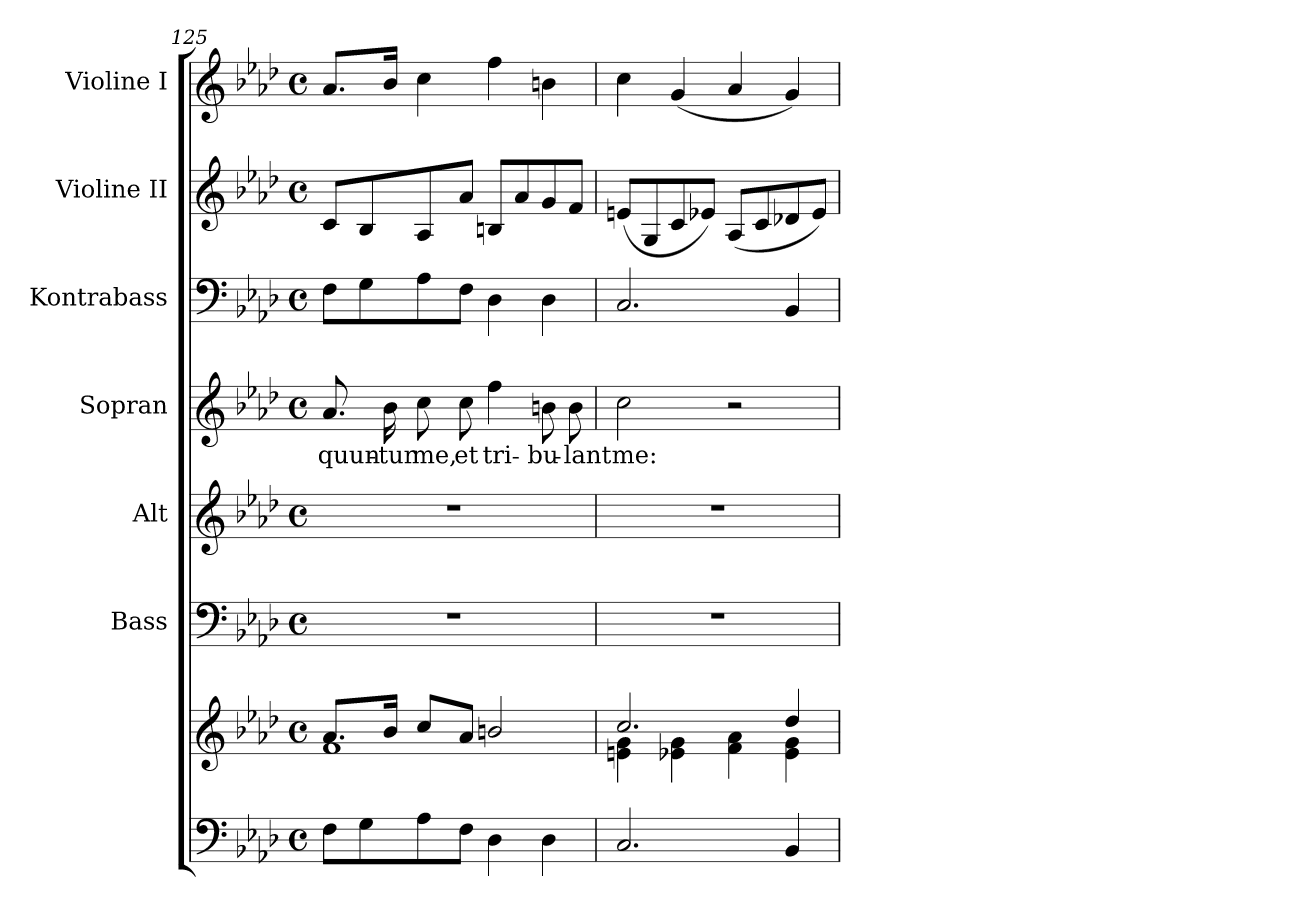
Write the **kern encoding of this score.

**kern	**kern	**kern	**kern	**kern	**text	**kern	**kern	**kern
*part7	*part7	*part6	*part5	*part4	*part4	*part3	*part2	*part1
*staff8	*staff7	*staff6	*staff5	*staff4	*staff4	*staff3	*staff2	*staff1
*	*	*I"Bass	*I"Alt	*I"Sopran	*	*I"Kontrabass	*I"Violine II	*I"Violine I
*	*	*I'B.	*I'A.	*I'S.	*	*I'Kb.	*I'Vl. II	*I'Vl. I
*clefF4	*clefG2	*clefF4	*clefG2	*clefG2	*	*clefF4	*clefG2	*clefG2
*	*	*	*	*	*	*ITrd7c12	*	*
*k[b-e-a-d-]	*k[b-e-a-d-]	*k[b-e-a-d-]	*k[b-e-a-d-]	*k[b-e-a-d-]	*	*k[b-e-a-d-]	*k[b-e-a-d-]	*k[b-e-a-d-]
*A-:	*A-:	*A-:	*A-:	*A-:	*	*A-:	*A-:	*A-:
*M4/4	*M4/4	*M4/4	*M4/4	*M4/4	*	*M4/4	*M4/4	*M4/4
*met(c)	*met(c)	*met(c)	*met(c)	*met(c)	*	*met(c)	*met(c)	*met(c)
=125	=125	=125	=125	=125	=125	=125	=125	=125
*	*^	*	*	*	*	*	*	*
!	!	!	!	!	!	!LO:LY:b	!	!	!
8F\L	8.a-/L	1f	1r	1r	8.a-/	-quun-	8FF\L	8c/L	8.a-/L
8G\	.	.	.	.	.	.	8GG\	8B-/	.
!	!	!	!	!	!	!LO:LY:b	!	!	!
.	16b-/Jk	.	.	.	16b-\	-tur	.	.	16b-/Jk
!	!	!	!	!	!	!LO:LY:b	!	!	!
8A-\	8cc/L	.	.	.	8cc\	me,	8AA-\	8A-/	4cc\
!	!	!	!	!	!	!LO:LY:b	!	!	!
8F\J	8a-/J	.	.	.	8cc\	et	8FF\J	8a-/J	.
!	!	!	!	!	!	!LO:LY:b	!	!	!
4D-\	2bn/	.	.	.	4ff\	tri-	4DD-\	8Bn/L	4ff\
.	.	.	.	.	.	.	.	8a-/	.
!	!	!	!	!	!	!LO:LY:b	!	!	!
4D-\	.	.	.	.	8bn\	-bu-	4DD-\	8g/	4bn\
!	!	!	!	!	!	!LO:LY:b	!	!	!
.	.	.	.	.	8b\	-lant	.	8f/J	.
=126	=126	=126	=126	=126	=126	=126	=126	=126	=126
!	!	!	!	!	!	!LO:LY:b	!	!	!
2.C/	2.cc/	4en\ 4g\	1r	1r	2cc\	me:	2.CC/	(<8en/L	4cc\
.	.	.	.	.	.	.	.	8G/	.
.	.	4e-X\ 4g\	.	.	.	.	.	8c/	(<4g/
.	.	.	.	.	.	.	.	8e-X/J)	.
.	.	4f\ 4a-\	.	.	2r	.	.	(<8A-/L	4a-/
.	.	.	.	.	.	.	.	8c/	.
4BB-/	4dd-/	4e-\ 4g\	.	.	.	.	4BBB-/	8d-X/	4g/)
.	.	.	.	.	.	.	.	8e-/J)	.
*	*v	*v	*	*	*	*	*	*	*
=	=	=	=	=	=	=	=	=
*-	*-	*-	*-	*-	*-	*-	*-	*-
